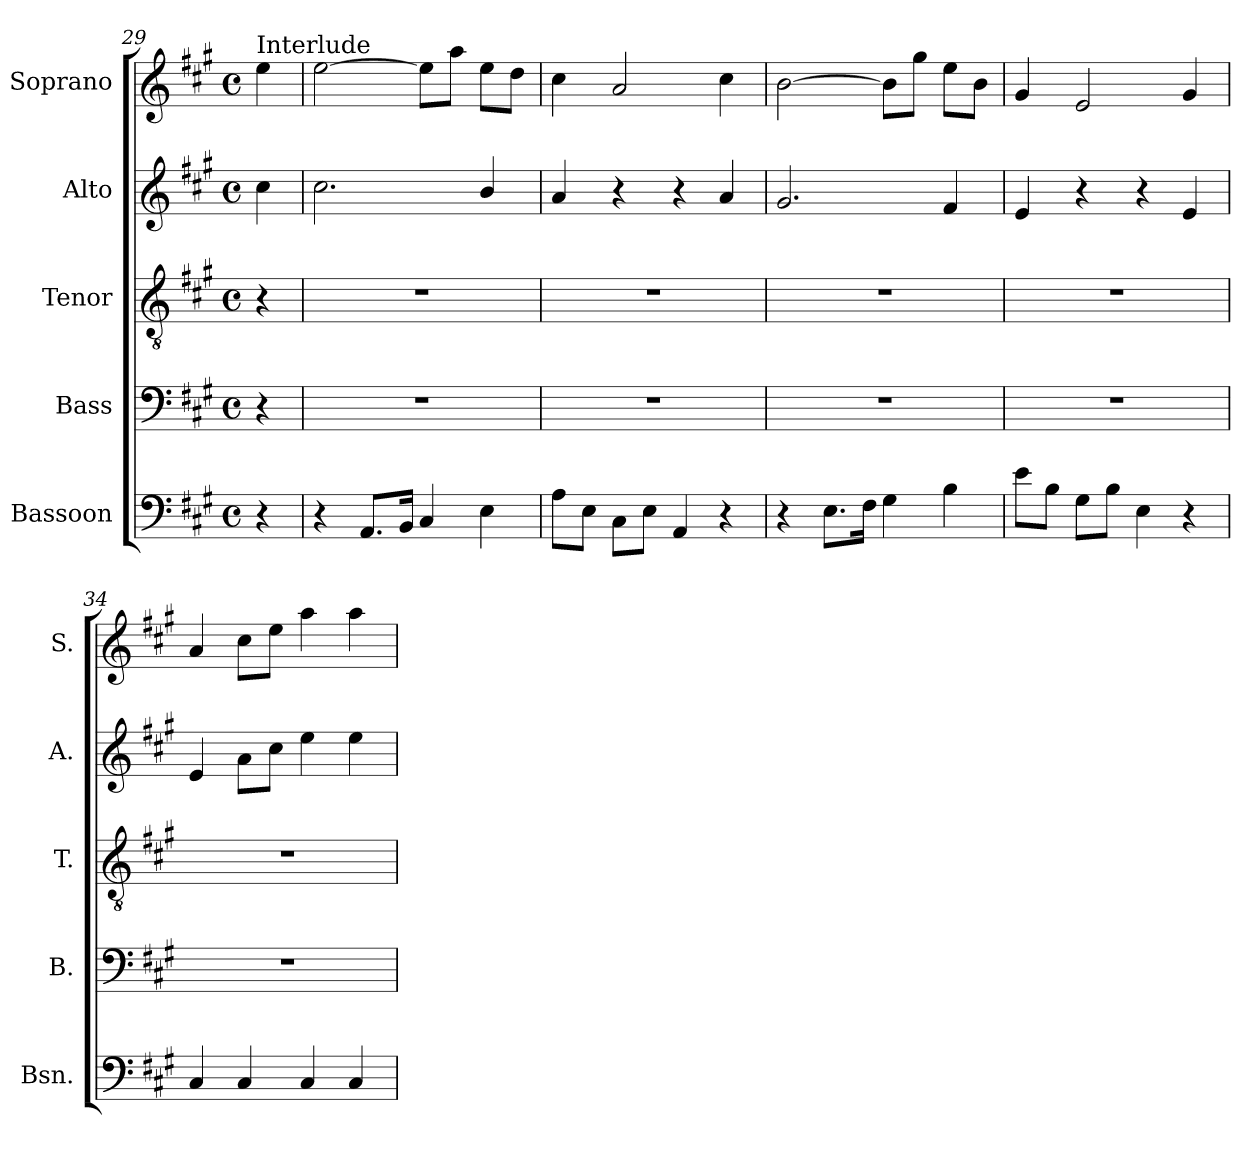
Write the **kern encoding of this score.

**kern	**kern	**kern	**kern	**kern
*part5	*part4	*part3	*part2	*part1
*staff5	*staff4	*staff3	*staff2	*staff1
*I"Bassoon	*I"Bass	*I"Tenor	*I"Alto	*I"Soprano
*I'Bsn.	*I'B.	*I'T.	*I'A.	*I'S.
!!LO:LB:g=z
*clefF4	*clefF4	*clefGv2	*clefG2	*clefG2
*	*	*ITrd7c12	*	*
*k[f#c#g#]	*k[f#c#g#]	*k[f#c#g#]	*k[f#c#g#]	*k[f#c#g#]
*A:	*A:	*A:	*A:	*A:
*M4/4	*M4/4	*M4/4	*M4/4	*M4/4
*met(c)	*met(c)	*met(c)	*met(c)	*met(c)
=29	=29	=29	=29	=29
!	!	!	!	!LO:TX:a:t=Interlude
4r	4r	4r	4cc#i\	4eei\
=30	=30	=30	=30	=30
4r	1r	1r	2.cc#i\	[>2eei\
8.AAi/L	.	.	.	.
16BBi/Jk	.	.	.	.
4C#i/	.	.	.	8eei\L]
.	.	.	.	8aai\J
4Ei\	.	.	4bi/	8eei\L
.	.	.	.	8ddi\J
=31	=31	=31	=31	=31
8Ai\L	1r	1r	4ai/	4cc#i\
8Ei\J	.	.	.	.
8C#i\L	.	.	4r	2ai/
8Ei\J	.	.	.	.
4AAi/	.	.	4r	.
4r	.	.	4ai/	4cc#i\
=32	=32	=32	=32	=32
4r	1r	1r	2.g#i/	[>2bi\
8.Ei\L	.	.	.	.
16F#i\Jk	.	.	.	.
4G#i\	.	.	.	8bi\L]
.	.	.	.	8gg#i\J
4Bi\	.	.	4f#i/	8eei\L
.	.	.	.	8bi\J
=33	=33	=33	=33	=33
8ei\L	1r	1r	4ei/	4g#i/
8Bi\J	.	.	.	.
8G#i\L	.	.	4r	2ei/
8Bi\J	.	.	.	.
4Ei\	.	.	4r	.
4r	.	.	4ei/	4g#i/
=34	=34	=34	=34	=34
4C#i/	1r	1r	4ei/	4ai/
4C#i/	.	.	8ai\L	8cc#i\L
.	.	.	8cc#i\J	8eei\J
4C#i/	.	.	4eei\	4aai\
4C#i/	.	.	4eei\	4aai\
=	=	=	=	=
*-	*-	*-	*-	*-
